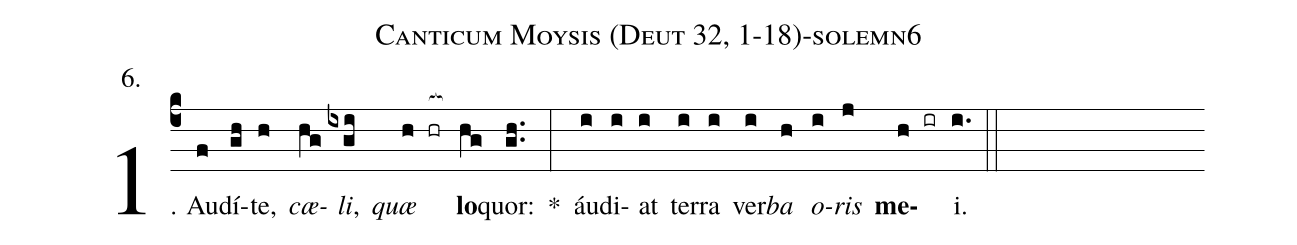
name: Canticum Moysis (Deut 32, 1-18)-solemn6;
annotation: 6.;
%%
(c4)1. Au(f)dí(gh)te,(h) <i>cæ</i>(hg)<i>li</i>,(ixgi) <i>quæ</i>(h hr[ocb:1{]) <b>lo</b>(hg[ocb:0}])quor:(gh..) *(:) áu(i)di(i)at(i) ter(i)ra(i) ver(i)<i>ba</i>(h) <i>o</i>(i)<i>ris</i>(j) <b>me</b>(h ir)i.(i.) (::)
